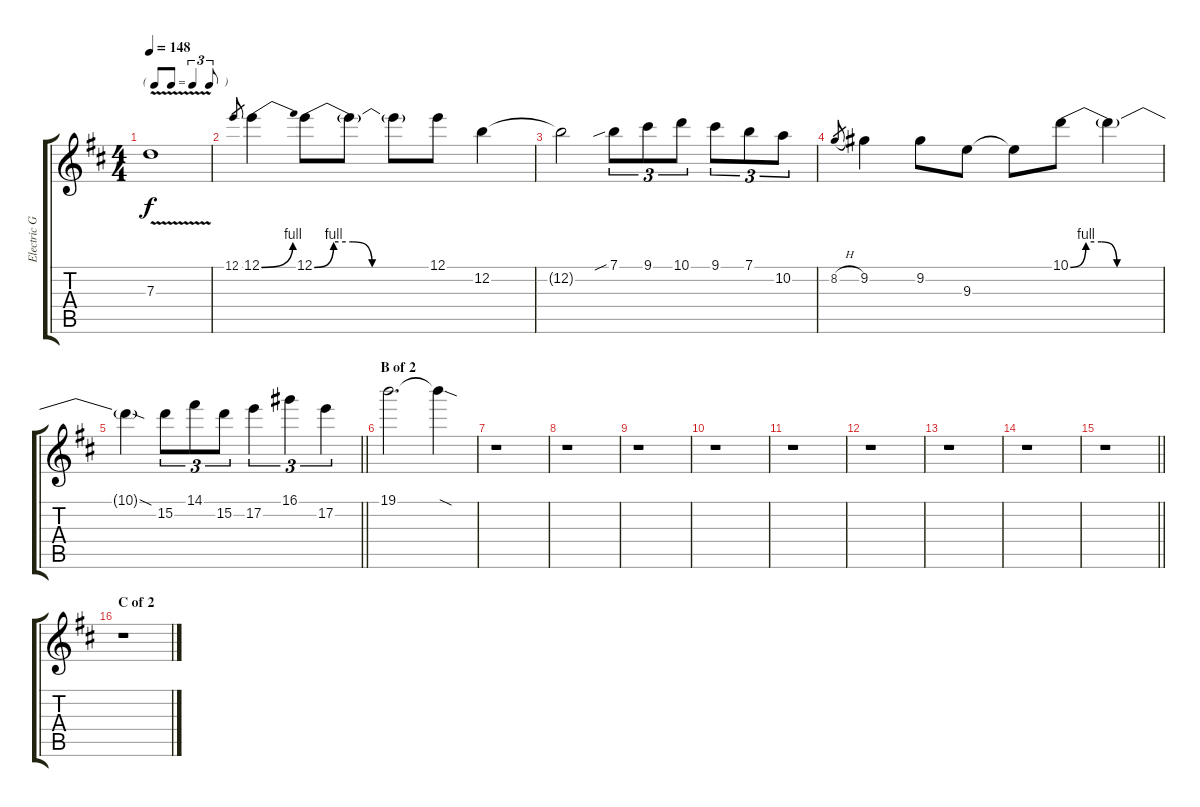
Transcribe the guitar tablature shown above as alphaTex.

\track ("Electric Guitar2" "Electric G") {instrument distortionguitar}
\staff {score tabs}
\tuning (E4 B3 G3 D3 A2 E2) {hide}
\ts (4 4)
\tf triplet8th
\tempo 148
\clef g2
\ks bminor
7.3{v t}.1{dy f} |
12.1.8{gr} 12.1{be (bend 0 0 60 4)}.4 12.1{be (custom 0 0 10 4 20 4 30 0 60 0)}.8 12.1{t}.8 12.1{t}.8 12.1.8 12.2.4 |
12.2{t}.2 7.1{sib}.8{tu (3 2)} 9.1.8{tu (3 2)} 10.1.8{tu (3 2)} 9.1.8{tu (3 2)} 7.1.8{tu (3 2)} 10.2.8{tu (3 2)} |
8.2{h}.8{gr} 9.2.4 9.2.8 9.3.8 9.3{t}.8 10.1{be (custom 0 0 10 4 20 4 30 0 60 0)}.8 10.1{t}.4 |
\barLineRight lightlight
10.1{sod t}.4 15.2.8{tu (3 2)} 14.1.8{tu (3 2)} 15.2.8{tu (3 2)} 17.2.4{tu (3 2)} 16.1.4{tu (3 2)} 17.2.4{tu (3 2)} |
\section ("" "B of 2")
19.1.2{d} 19.1{sod t}.4 |
r.1 |
r.1 |
r.1 |
r.1 |
r.1 |
r.1 |
r.1 |
r.1 |
\barLineRight lightlight
r.1 |
\section ("" "C of 2")
r.1
